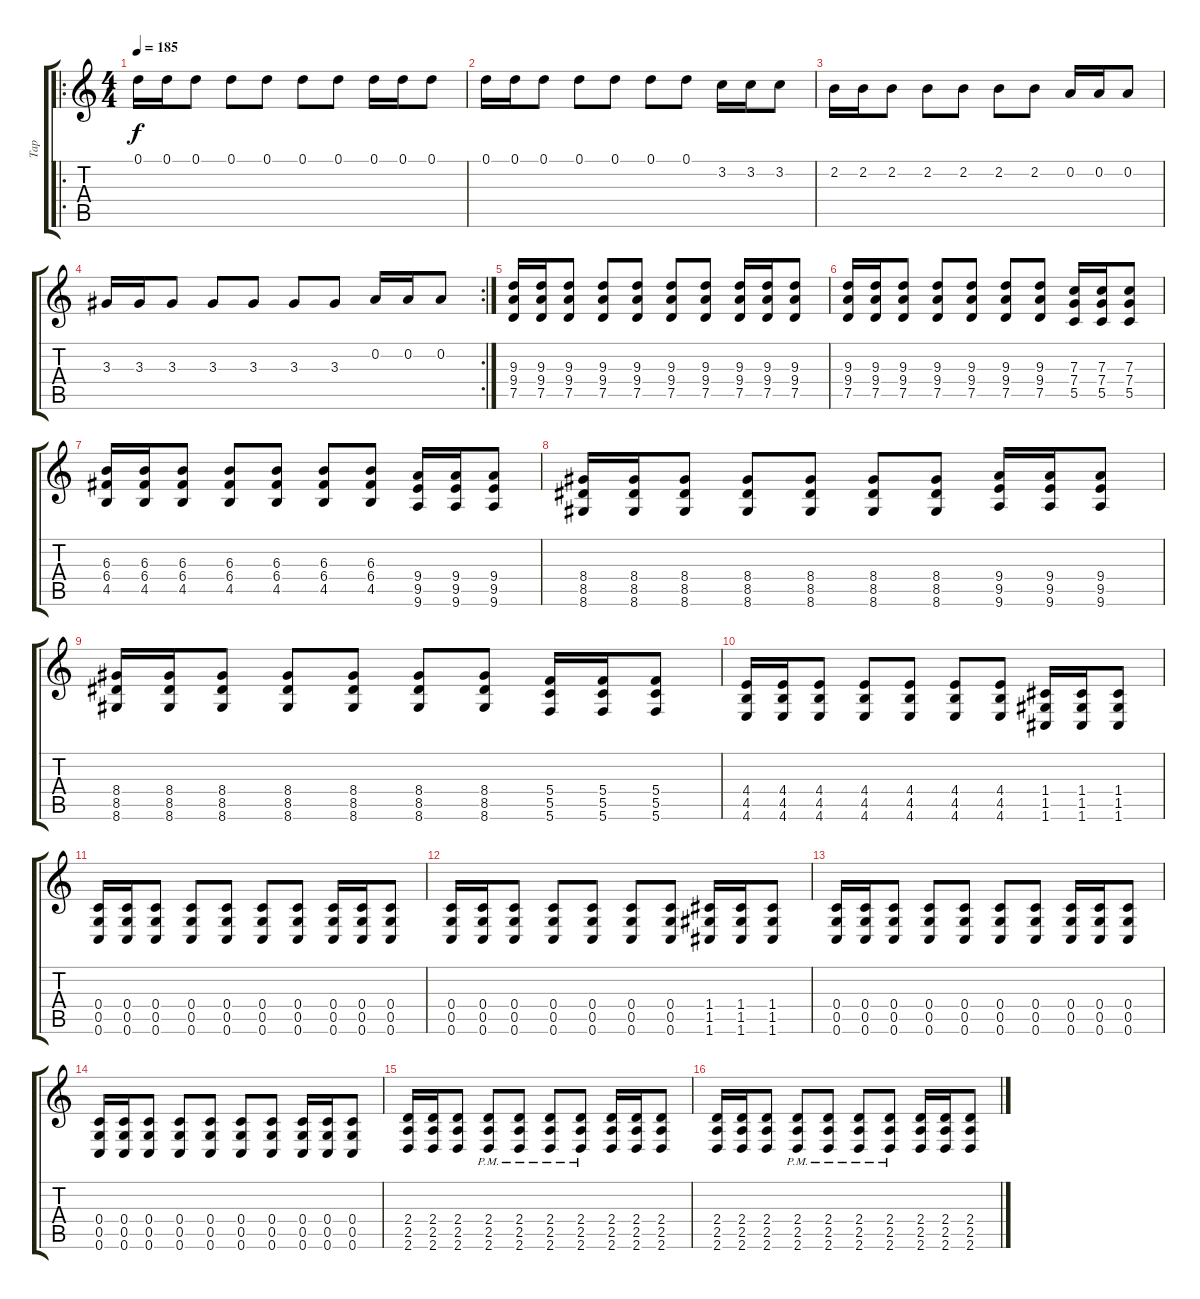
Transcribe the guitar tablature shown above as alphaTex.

\track ("Tap" "Tap") {instrument distortionguitar}
\staff {score tabs}
\tuning (D4 A3 F3 C3 G2 C2) {hide}
\ro
\ts (4 4)
\tempo 185
\clef g2
\ks c
0.1.16{dy f} 0.1.16 0.1.8 0.1.8 0.1.8 0.1.8 0.1.8 0.1.16 0.1.16 0.1.8 |
0.1.16 0.1.16 0.1.8 0.1.8 0.1.8 0.1.8 0.1.8 3.2.16 3.2.16 3.2.8 |
2.2.16 2.2.16 2.2.8 2.2.8 2.2.8 2.2.8 2.2.8 0.2.16 0.2.16 0.2.8 |
\rc 2
3.3.16 3.3.16 3.3.8 3.3.8 3.3.8 3.3.8 3.3.8 0.2.16 0.2.16 0.2.8 |
(9.3 9.4 7.5).16 (9.3 9.4 7.5).16 (9.3 9.4 7.5).8 (9.3 9.4 7.5).8 (9.3 9.4 7.5).8 (9.3 9.4 7.5).8 (9.3 9.4 7.5).8 (9.3 9.4 7.5).16 (9.3 9.4 7.5).16 (9.3 9.4 7.5).8 |
(9.3 9.4 7.5).16 (9.3 9.4 7.5).16 (9.3 9.4 7.5).8 (9.3 9.4 7.5).8 (9.3 9.4 7.5).8 (9.3 9.4 7.5).8 (9.3 9.4 7.5).8 (7.3 7.4 5.5).16 (7.3 7.4 5.5).16 (7.3 7.4 5.5).8 |
(6.3 6.4 4.5).16 (6.3 6.4 4.5).16 (6.3 6.4 4.5).8 (6.3 6.4 4.5).8 (6.3 6.4 4.5).8 (6.3 6.4 4.5).8 (6.3 6.4 4.5).8 (9.4 9.5 9.6).16 (9.4 9.5 9.6).16 (9.4 9.5 9.6).8 |
(8.4 8.5 8.6).16 (8.4 8.5 8.6).16 (8.4 8.5 8.6).8 (8.4 8.5 8.6).8 (8.4 8.5 8.6).8 (8.4 8.5 8.6).8 (8.4 8.5 8.6).8 (9.4 9.5 9.6).16 (9.4 9.5 9.6).16 (9.4 9.5 9.6).8 |
(8.4 8.5 8.6).16 (8.4 8.5 8.6).16 (8.4 8.5 8.6).8 (8.4 8.5 8.6).8 (8.4 8.5 8.6).8 (8.4 8.5 8.6).8 (8.4 8.5 8.6).8 (5.4 5.5 5.6).16 (5.4 5.5 5.6).16 (5.4 5.5 5.6).8 |
(4.4 4.5 4.6).16 (4.4 4.5 4.6).16 (4.4 4.5 4.6).8 (4.4 4.5 4.6).8 (4.4 4.5 4.6).8 (4.4 4.5 4.6).8 (4.4 4.5 4.6).8 (1.4 1.5 1.6).16 (1.4 1.5 1.6).16 (1.4 1.5 1.6).8 |
(0.4 0.5 0.6).16 (0.4 0.5 0.6).16 (0.4 0.5 0.6).8 (0.4 0.5 0.6).8 (0.4 0.5 0.6).8 (0.4 0.5 0.6).8 (0.4 0.5 0.6).8 (0.4 0.5 0.6).16 (0.4 0.5 0.6).16 (0.4 0.5 0.6).8 |
(0.4 0.5 0.6).16 (0.4 0.5 0.6).16 (0.4 0.5 0.6).8 (0.4 0.5 0.6).8 (0.4 0.5 0.6).8 (0.4 0.5 0.6).8 (0.4 0.5 0.6).8 (1.4 1.5 1.6).16 (1.4 1.5 1.6).16 (1.4 1.5 1.6).8 |
(0.4 0.5 0.6).16 (0.4 0.5 0.6).16 (0.4 0.5 0.6).8 (0.4 0.5 0.6).8 (0.4 0.5 0.6).8 (0.4 0.5 0.6).8 (0.4 0.5 0.6).8 (0.4 0.5 0.6).16 (0.4 0.5 0.6).16 (0.4 0.5 0.6).8 |
(0.4 0.5 0.6).16 (0.4 0.5 0.6).16 (0.4 0.5 0.6).8 (0.4 0.5 0.6).8 (0.4 0.5 0.6).8 (0.4 0.5 0.6).8 (0.4 0.5 0.6).8 (0.4 0.5 0.6).16 (0.4 0.5 0.6).16 (0.4 0.5 0.6).8 |
(2.4 2.5 2.6).16 (2.4 2.5 2.6).16 (2.4 2.5 2.6).8 (2.4{pm} 2.5{pm} 2.6{pm}).8 (2.4{pm} 2.5{pm} 2.6{pm}).8 (2.4{pm} 2.5{pm} 2.6{pm}).8 (2.4{pm} 2.5{pm} 2.6{pm}).8 (2.4 2.5 2.6).16 (2.4 2.5 2.6).16 (2.4 2.5 2.6).8 |
(2.4 2.5 2.6).16 (2.4 2.5 2.6).16 (2.4 2.5 2.6).8 (2.4{pm} 2.5{pm} 2.6{pm}).8 (2.4{pm} 2.5{pm} 2.6{pm}).8 (2.4{pm} 2.5{pm} 2.6{pm}).8 (2.4{pm} 2.5{pm} 2.6{pm}).8 (2.4 2.5 2.6).16 (2.4 2.5 2.6).16 (2.4 2.5 2.6).8
